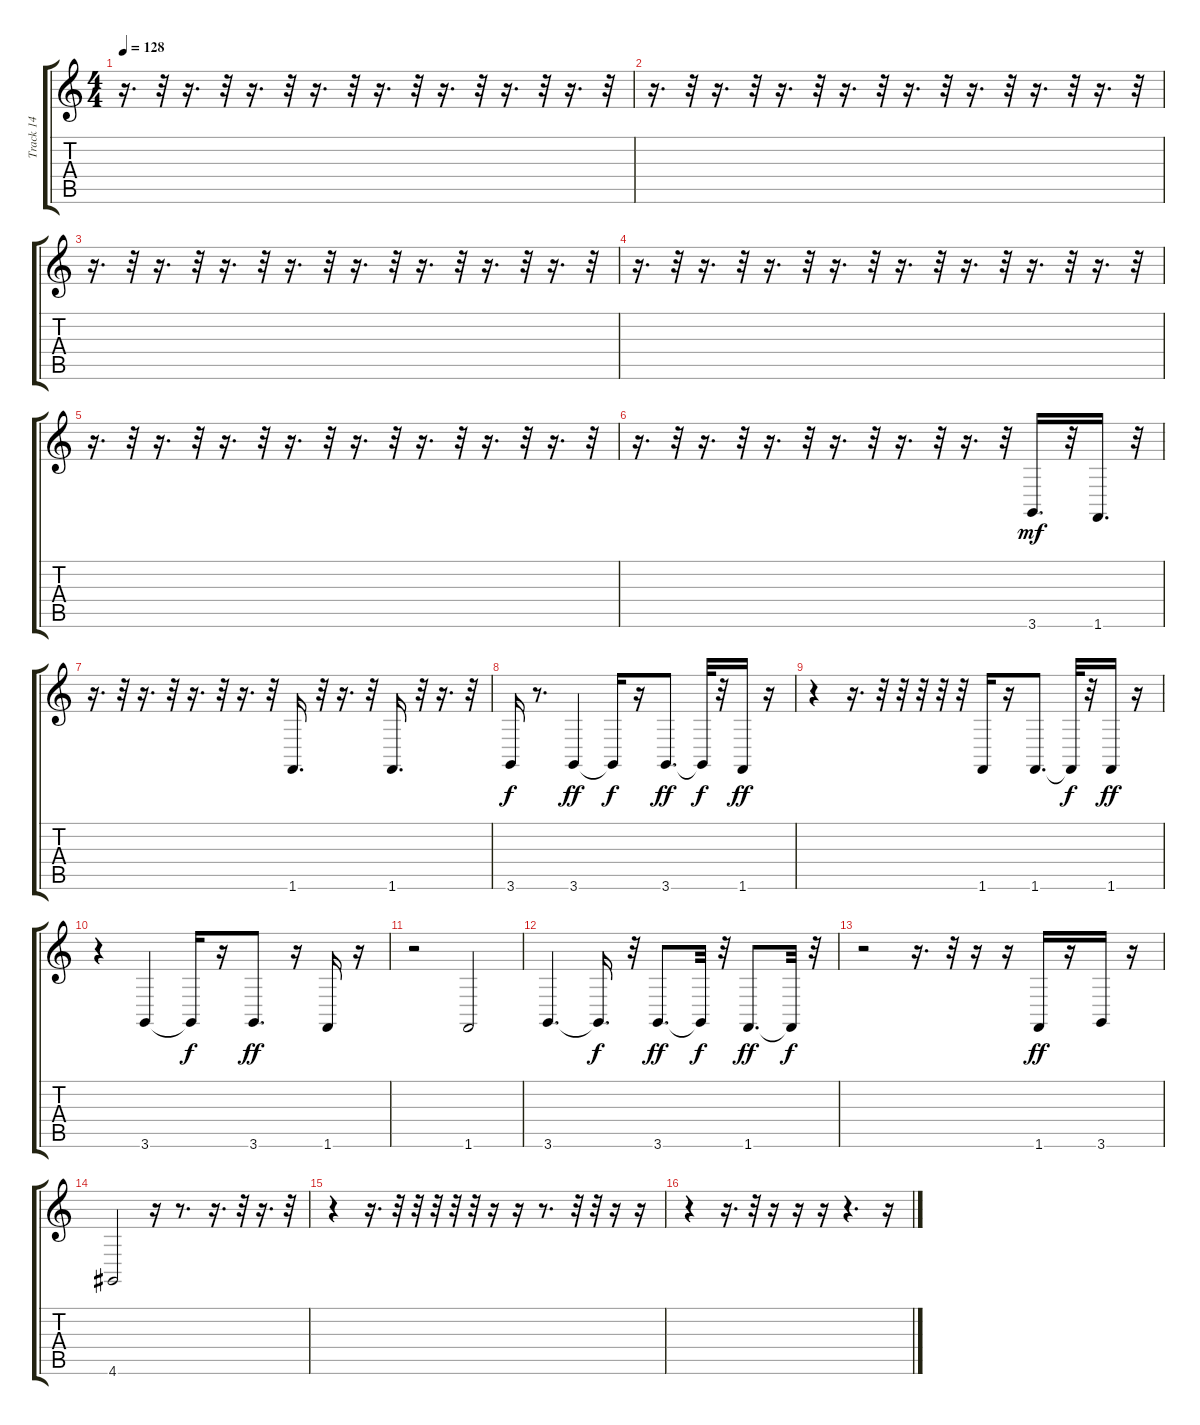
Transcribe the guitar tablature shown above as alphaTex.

\track ("Track 14" "Track 14") {instrument stringensemble1}
\staff {score tabs}
\tuning (E4 B3 G3 D3 A2 E2) {hide}
\ts (4 4)
\tempo 128
\clef g2
\ks c
r.16{d dy ff} r.32 r.16{d} r.32 r.16{d} r.32 r.16{d} r.32 r.16{d} r.32 r.16{d} r.32 r.16{d} r.32 r.16{d} r.32 |
r.16{d} r.32 r.16{d} r.32 r.16{d} r.32 r.16{d} r.32 r.16{d} r.32 r.16{d} r.32 r.16{d} r.32 r.16{d} r.32 |
r.16{d} r.32 r.16{d} r.32 r.16{d} r.32 r.16{d} r.32 r.16{d} r.32 r.16{d} r.32 r.16{d} r.32 r.16{d} r.32 |
r.16{d} r.32 r.16{d} r.32 r.16{d} r.32 r.16{d} r.32 r.16{d} r.32 r.16{d} r.32 r.16{d} r.32 r.16{d} r.32 |
r.16{d} r.32 r.16{d} r.32 r.16{d} r.32 r.16{d} r.32 r.16{d} r.32 r.16{d} r.32 r.16{d} r.32 r.16{d} r.32 |
r.16{d} r.32 r.16{d} r.32 r.16{d} r.32 r.16{d} r.32 r.16{d} r.32 r.16{d} r.32 3.6.16{d dy mf} r.32 1.6.16{d} r.32 |
r.16{d} r.32 r.16{d} r.32 r.16{d} r.32 r.16{d} r.32 1.6.16{d} r.32 r.16{d} r.32 1.6.16{d} r.32 r.16{d} r.32 |
3.6.16{dy f} r.8{d} 3.6.4{dy ff} 3.6{t}.16{dy f} r.16 3.6.8{d dy ff} 3.6{t}.32{dy f} r.32 1.6.16{dy ff} r.16 |
r.4 r.16{d} r.32 r.32 r.32 r.32 r.32 1.6.16 r.16 1.6.8{d} 1.6{t}.32{dy f} r.32 1.6.16{dy ff} r.16 |
r.4 3.6.4 3.6{t}.16{dy f} r.16 3.6.8{d dy ff} r.16 1.6.16 r.16 |
r.2 1.6.2 |
3.6.4{d} 3.6{t}.16{d dy f} r.32 3.6.8{d dy ff} 3.6{t}.32{dy f} r.32 1.6.8{d dy ff} 1.6{t}.32{dy f} r.32 |
r.2 r.16{d} r.32 r.16 r.16 1.6.16{dy ff} r.16 3.6.16 r.16 |
4.6.2 r.16 r.8{d} r.16{d} r.32 r.16{d} r.32 |
r.4 r.16{d} r.32 r.32 r.32 r.32 r.32 r.16 r.16 r.8{d} r.32 r.32 r.16 r.16 |
r.4 r.16{d} r.32 r.16 r.16 r.16 r.4{d} r.16
